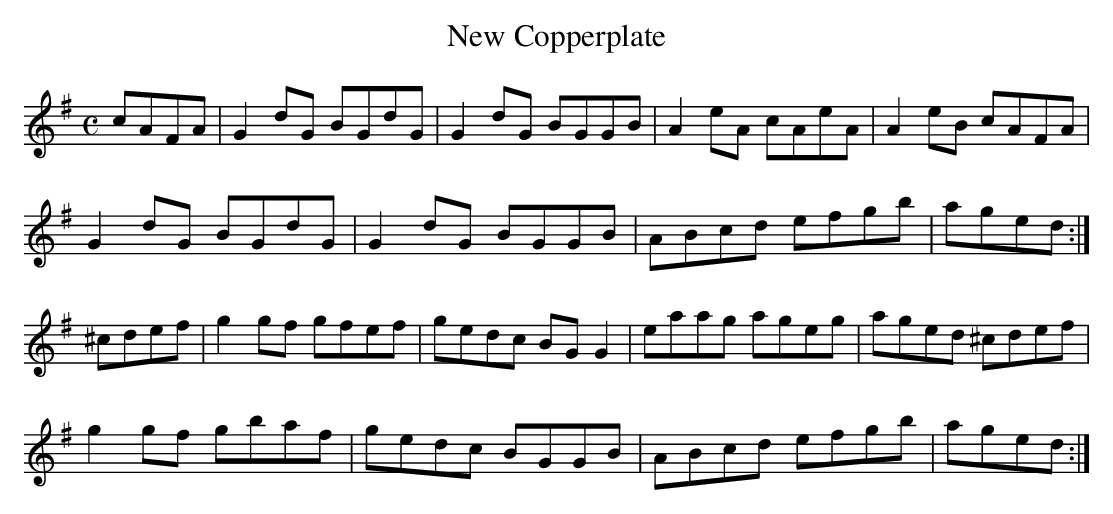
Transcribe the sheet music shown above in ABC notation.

X:1
T:New Copperplate
M:C
L:1/8
K:G Major
cAFA|G2dG BGdG|G2dG BGGB|A2eA cAeA|A2eB cAFA|!
G2dG BGdG|G2dG BGGB|ABcd efgb|aged:|!
^cdef|g2gf gfef|gedc BGG2|eaag ageg|aged ^cdef|!
g2gf gbaf|gedc BGGB|ABcd efgb|aged:|!
